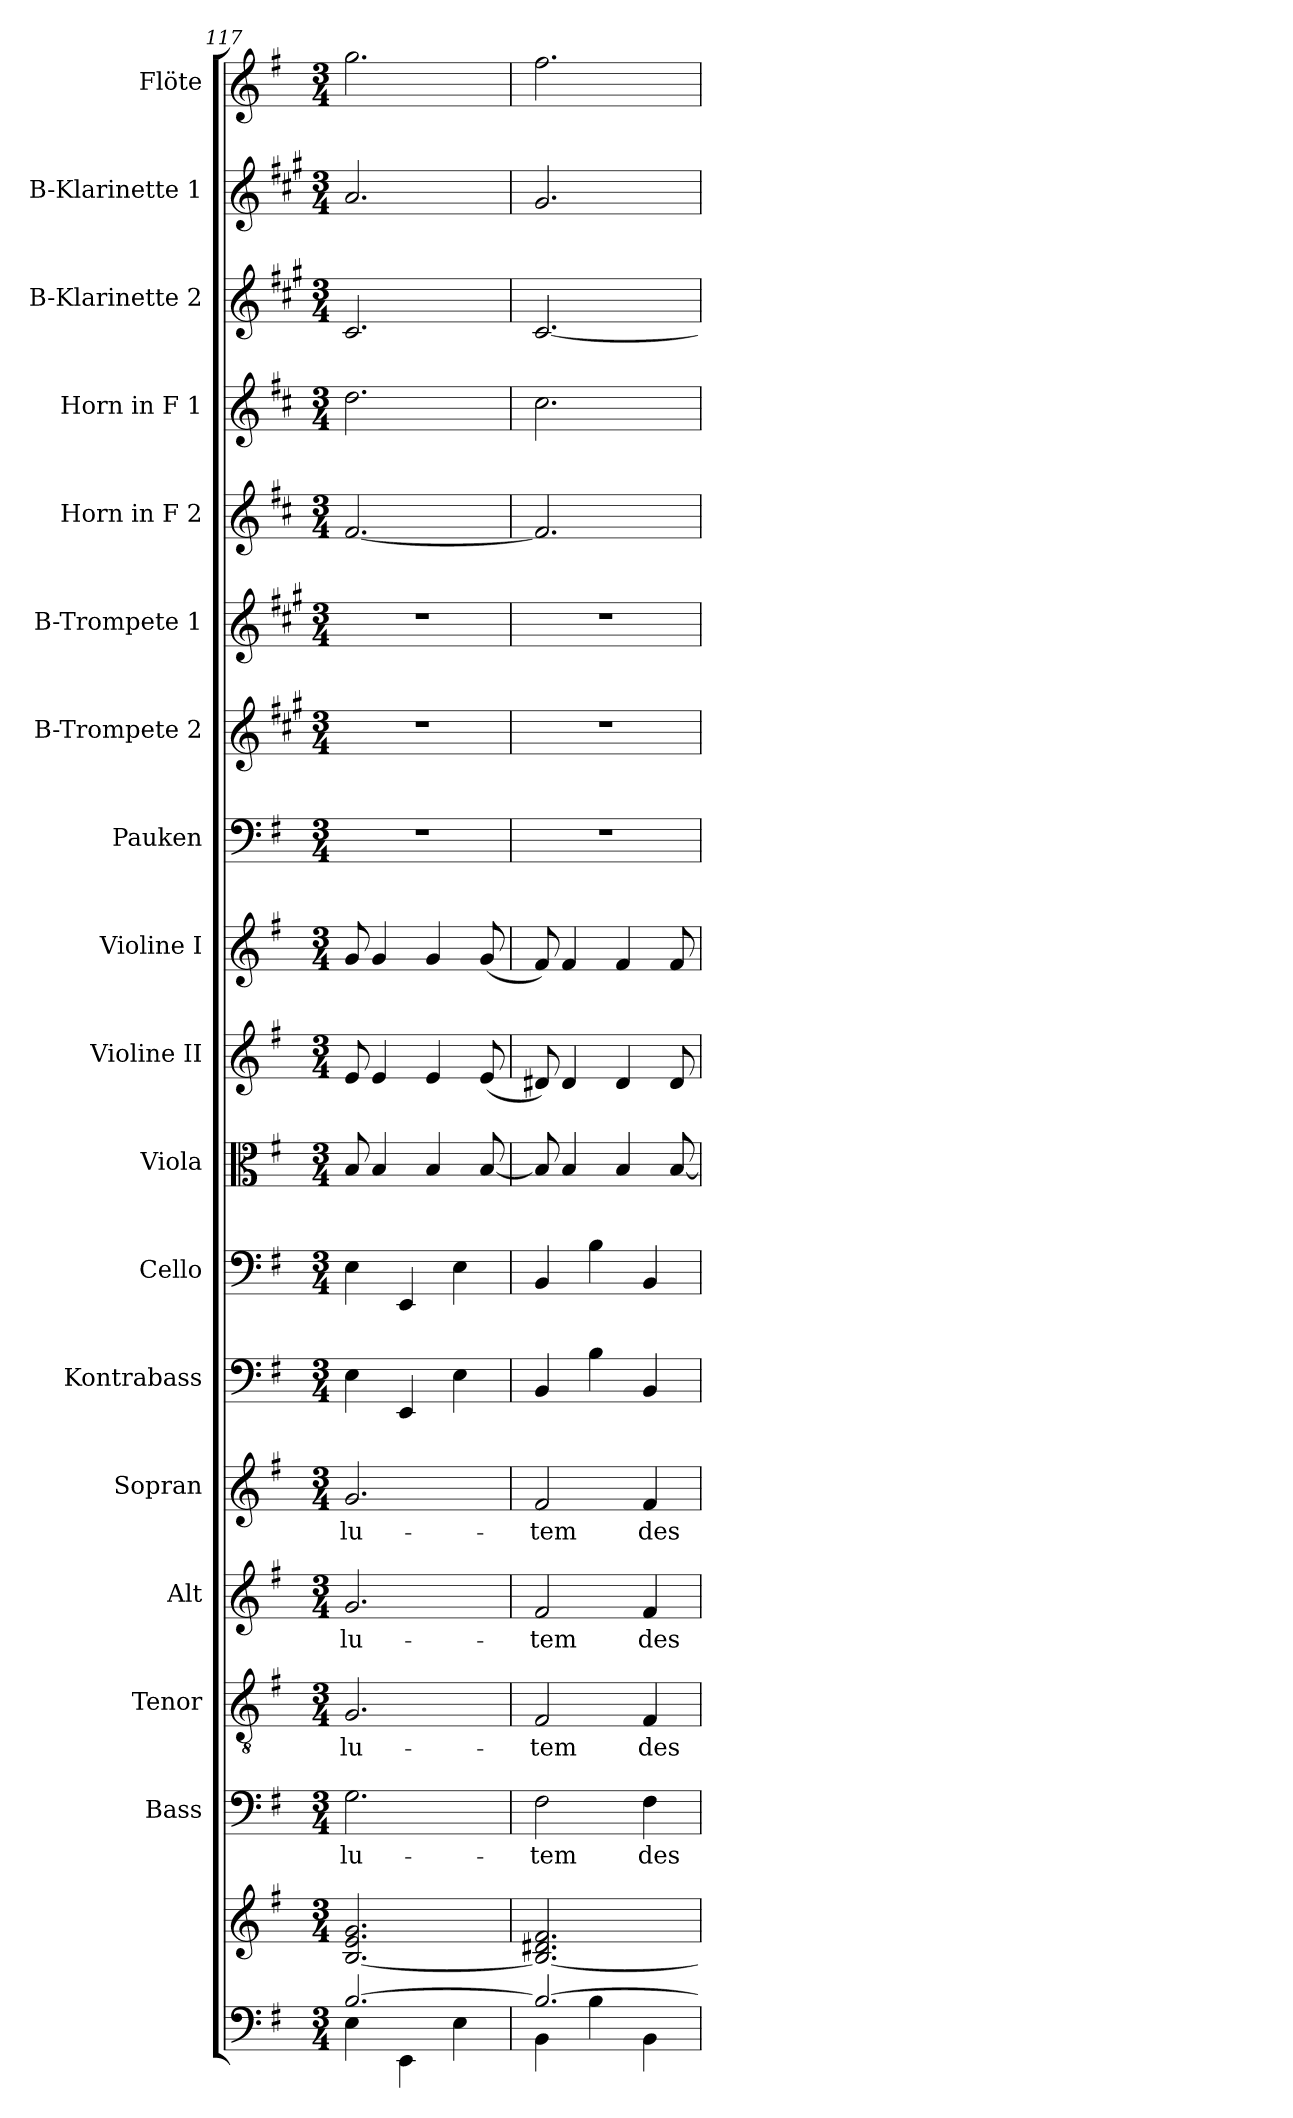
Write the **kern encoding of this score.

**kern	**kern	**kern	**text	**kern	**text	**kern	**text	**kern	**text	**kern	**kern	**kern	**kern	**kern	**kern	**kern	**kern	**kern	**kern	**kern	**kern	**kern
*part18	*part18	*part17	*part17	*part16	*part16	*part15	*part15	*part14	*part14	*part13	*part12	*part11	*part10	*part9	*part8	*part7	*part6	*part5	*part4	*part3	*part2	*part1
*staff19	*staff18	*staff17	*staff17	*staff16	*staff16	*staff15	*staff15	*staff14	*staff14	*staff13	*staff12	*staff11	*staff10	*staff9	*staff8	*staff7	*staff6	*staff5	*staff4	*staff3	*staff2	*staff1
*	*	*I"Bass	*	*I"Tenor	*	*I"Alt	*	*I"Sopran	*	*I"Kontrabass	*I"Cello	*I"Viola	*I"Violine II	*I"Violine I	*I"Pauken	*I"B-Trompete 2	*I"B-Trompete 1	*I"Horn in F 2	*I"Horn in F 1	*I"B-Klarinette 2	*I"B-Klarinette 1	*I"Flöte
*	*	*I'B.	*	*I'T.	*	*I'A.	*	*I'S.	*	*I'Kb.	*	*I'Vla.	*I'Vl. II	*I'Vl. I	*I'Pk.	*I'Trp. 2	*I'Trp. 1	*	*	*I'Kl. 2	*I'Kl. 1	*I'Fl.
*clefF4	*clefG2	*clefF4	*	*clefGv2	*	*clefG2	*	*clefG2	*	*clefF4	*clefF4	*clefC3	*clefG2	*clefG2	*clefF4	*clefG2	*clefG2	*clefG2	*clefG2	*clefG2	*clefG2	*clefG2
*	*	*	*	*	*	*	*	*	*	*ITrd7c12	*	*	*	*	*	*ITrd1c2	*ITrd1c2	*ITrd4c7	*ITrd4c7	*ITrd1c2	*ITrd1c2	*
*k[f#]	*k[f#]	*k[f#]	*	*k[f#]	*	*k[f#]	*	*k[f#]	*	*k[f#]	*k[f#]	*k[f#]	*k[f#]	*k[f#]	*k[f#]	*k[f#]	*k[f#]	*k[f#]	*k[f#]	*k[f#]	*k[f#]	*k[f#]
*G:	*G:	*G:	*	*G:	*	*G:	*	*G:	*	*G:	*G:	*G:	*G:	*G:	*G:	*G:	*G:	*G:	*G:	*G:	*G:	*G:
*M3/4	*M3/4	*M3/4	*	*M3/4	*	*M3/4	*	*M3/4	*	*M3/4	*M3/4	*M3/4	*M3/4	*M3/4	*M3/4	*M3/4	*M3/4	*M3/4	*M3/4	*M3/4	*M3/4	*M3/4
=117	=117	=117	=117	=117	=117	=117	=117	=117	=117	=117	=117	=117	=117	=117	=117	=117	=117	=117	=117	=117	=117	=117
*^	*	*	*	*	*	*	*	*	*	*	*	*	*	*	*	*	*	*	*	*	*	*
!	!	!	!	!LO:LY:b	!	!LO:LY:b	!	!LO:LY:b	!	!LO:LY:b	!	!	!	!	!	!	!	!	!	!	!	!	!
[>2.B/	4E\	[2.B/ 2.e/ 2.g/	2.G\	-lu-	2.G/	-lu-	2.g/	-lu-	2.g/	-lu-	4EE\	4E\	8B/	8e/	8g/	2.r	2.r	2.r	[2.B/	2.g\	2.B/	2.g/	2.gg\
.	.	.	.	.	.	.	.	.	.	.	.	.	4B/	4e/	4g/	.	.	.	.	.	.	.	.
.	4EE\	.	.	.	.	.	.	.	.	.	4EEE/	4EE/	.	.	.	.	.	.	.	.	.	.	.
.	.	.	.	.	.	.	.	.	.	.	.	.	4B/	4e/	4g/	.	.	.	.	.	.	.	.
.	4E\	.	.	.	.	.	.	.	.	.	4EE\	4E\	.	.	.	.	.	.	.	.	.	.	.
.	.	.	.	.	.	.	.	.	.	.	.	.	[8B/	(<8e/	(<8g/	.	.	.	.	.	.	.	.
=118	=118	=118	=118	=118	=118	=118	=118	=118	=118	=118	=118	=118	=118	=118	=118	=118	=118	=118	=118	=118	=118	=118	=118
!	!	!	!	!LO:LY:b	!	!LO:LY:b	!	!LO:LY:b	!	!LO:LY:b	!	!	!	!	!	!	!	!	!	!	!	!	!
2.B/_	4BB\	2.B/_ 2.d#X/ 2.f#/	2F#\	-tem	2F#/	-tem	2f#/	-tem	2f#/	-tem	4BBB/	4BB/	8B/]	8d#X/)	8f#/)	2.r	2.r	2.r	2.B/]	2.f#\	[2.B/	2.f#/	2.ff#\
.	.	.	.	.	.	.	.	.	.	.	.	.	4B/	4d#/	4f#/	.	.	.	.	.	.	.	.
.	4B\	.	.	.	.	.	.	.	.	.	4BB\	4B\	.	.	.	.	.	.	.	.	.	.	.
.	.	.	.	.	.	.	.	.	.	.	.	.	4B/	4d#/	4f#/	.	.	.	.	.	.	.	.
!	!	!	!	!LO:LY:b	!	!LO:LY:b	!	!LO:LY:b	!	!LO:LY:b	!	!	!	!	!	!	!	!	!	!	!	!	!
.	4BB\	.	4F#\	des-	4F#/	des-	4f#/	des-	4f#/	des-	4BBB/	4BB/	.	.	.	.	.	.	.	.	.	.	.
.	.	.	.	.	.	.	.	.	.	.	.	.	[8B/	8d#/	8f#/	.	.	.	.	.	.	.	.
*v	*v	*	*	*	*	*	*	*	*	*	*	*	*	*	*	*	*	*	*	*	*	*	*
=	=	=	=	=	=	=	=	=	=	=	=	=	=	=	=	=	=	=	=	=	=	=
*-	*-	*-	*-	*-	*-	*-	*-	*-	*-	*-	*-	*-	*-	*-	*-	*-	*-	*-	*-	*-	*-	*-
